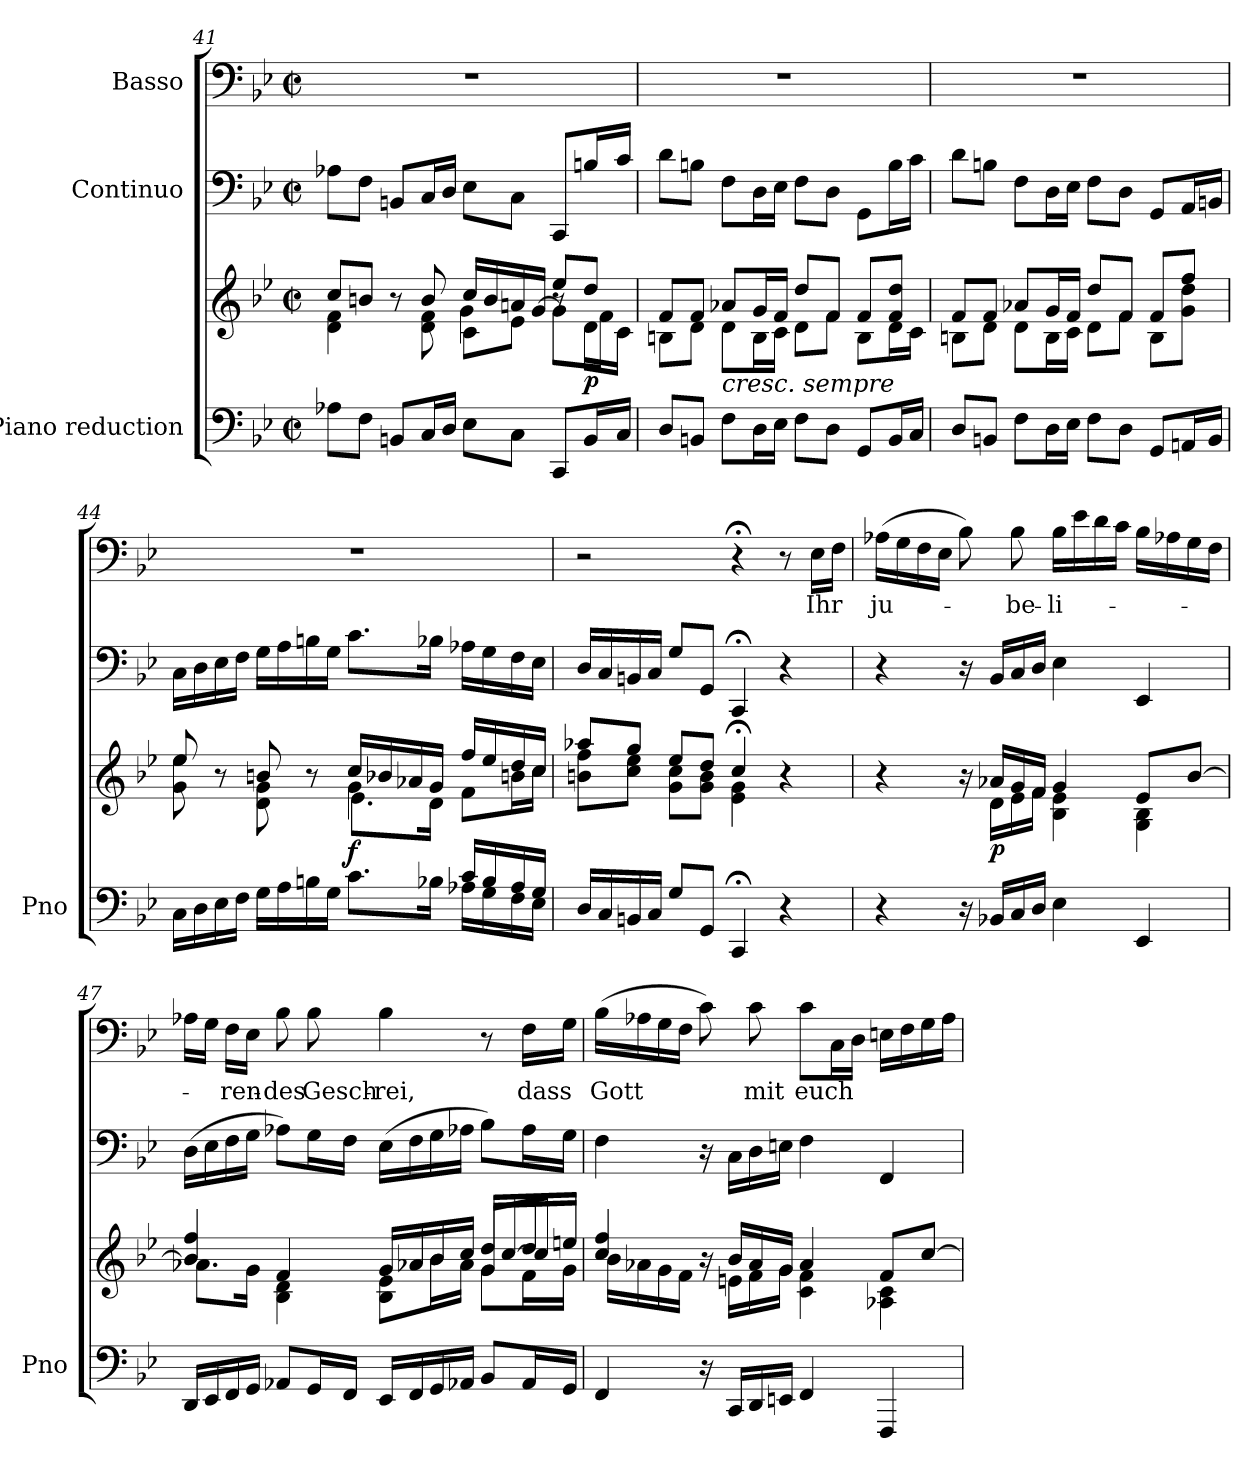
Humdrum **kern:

**kern	**kern	**dynam	**kern	**dynam	**kern	**text
*part3	*part3	*part3	*part2	*part2	*part1	*part1
*staff4	*staff3	*staff3/4	*staff2	*staff2	*staff1	*staff1
*I"Piano reduction	*	*	*I"Continuo	*	*I"Basso	*
*I'Pno	*	*	*	*	*	*
*clefF4	*clefG2	*	*clefF4	*	*clefF4	*
*k[b-e-]	*k[b-e-]	*	*k[b-e-]	*	*k[b-e-]	*
*M2/2	*M2/2	*	*M2/2	*	*M2/2	*
*met(c|)	*met(c|)	*	*met(c|)	*	*met(c|)	*
=41	=41	=41	=41	=41	=41	=41
*	*^	*	*	*	*	*
*	*	*^	*	*	*	*	*
8A-X\L	8cc/L	4d\ 4f\	4ryy	.	8A-X\L	.	1r	.
8F\J	8bn/J	.	.	.	8F\J	.	.	.
8BBn/L	8r	8ryy	4ryy	.	8BBn/L	.	.	.
16C/L	8b/	8d\ 8f\	.	.	16C/L	.	.	.
16D/JJ	.	.	.	.	16D/JJ	.	.	.
8E-\L	16cc/LL	8c\L	4g\	.	8E-\L	.	.	.
.	16b/	.	.	.	.	.	.	.
8C\J	16an/	8e-\J	.	.	8C\J	.	.	.
.	[<16g/JJ	.	.	.	.	.	.	.
8CC/L	8ee-/L	8r	8g\L]	.	8CC/L	.	.	.
!	!	!	!	!LO:DY:b	!	!	!	!
16BB/L	8dd/J	16d\LL	8f\J	p	16Bn/L	.	.	.
16C/JJ	.	16c\JJ	.	.	16c/JJ	.	.	.
*	*	*v	*v	*	*	*	*	*
!!LO:LB:g=z
=42	=42	=42	=42	=42	=42	=42	=42
8D/L	8f/L	8Bn\L	.	8d\L	.	1r	.
8BBn/J	8f/J	8d\J	.	8Bn\J	.	.	.
!	!LO:TX:b:i:t=cresc. sempre	!	!	!	!	!	!
8F\L	8a-X/L	8d\L	.	8F\L	.	.	.
16D\L	16g/L	16B\L	.	16D\L	.	.	.
16E-\JJ	16f/JJ	16c\JJ	.	16E-\JJ	.	.	.
8F\L	8dd/L	8d\L	.	8F\L	.	.	.
8D\J	8f/J	8f\J	.	8D\J	.	.	.
8GG/L	8f/L	8B\L	.	8GG\L	.	.	.
16BB/L	8f/ 8dd/J	16d\L	.	16B\L	.	.	.
16C/JJ	.	16c\JJ	.	16c\JJ	.	.	.
=43	=43	=43	=43	=43	=43	=43	=43
8D/L	8f/L	8Bn\L	.	8d\L	.	1r	.
8BBn/J	8f/J	8d\J	.	8Bn\J	.	.	.
8F\L	8a-X/L	8d\L	.	8F\L	.	.	.
16D\L	16g/L	16B\L	.	16D\L	.	.	.
16E-\JJ	16f/JJ	16c\JJ	.	16E-\JJ	.	.	.
8F\L	8dd/L	8d\L	.	8F\L	.	.	.
8D\J	8f/J	8f\J	.	8D\J	.	.	.
8GG/L	8f/L	8B\L	.	8GG/L	.	.	.
16AAn/L	8ff/J	8g\ 8dd\J	.	16AA/L	.	.	.
16BB/JJ	.	.	.	16BBn/JJ	.	.	.
=44	=44	=44	=44	=44	=44	=44	=44
*^	*	*^	*	*	*	*	*
2ryy	16C\LL	8ee-/	8g\ 8ee-\	2ryy	.	16C\LL	.	1r	.
.	16D\	.	.	.	.	16D\	.	.	.
.	16E-\	8r	8ryy	.	.	16E-\	.	.	.
.	16F\JJ	.	.	.	.	16F\JJ	.	.	.
.	16G\LL	8bn/	8d\ 8g\	.	.	16G\LL	.	.	.
.	16A\	.	.	.	.	16A\	.	.	.
.	16Bn\	8r	8ryy	.	.	16Bn\	.	.	.
.	16G\JJ	.	.	.	.	16G\JJ	.	.	.
!	!	!	!	!	!LO:DY:b	!	!	!	!
4ryy	8.c\L	16cc/LL	4g\	8.e-\L	f	8.c\L	.	.	.
.	.	16b-X/	.	.	.	.	.	.	.
.	.	16a-X/	.	.	.	.	.	.	.
.	16B-X\Jk	16g/JJ	.	16d\Jk	.	16B-X\Jk	.	.	.
16c/LL	16A-X\LL	16ff/LL	8f\L	4ryy	.	16A-X\LL	.	.	.
16B-/	16G\	16ee-/	.	.	.	16G\	.	.	.
16A-/	16F\	16dd/	16bn\L	.	.	16F\	.	.	.
16G/JJ	16E-\JJ	16cc/JJ	16cc\JJ	.	.	16E-\JJ	.	.	.
*v	*v	*	*	*	*	*	*	*	*
*	*	*v	*v	*	*	*	*	*
=45	=45	=45	=45	=45	=45	=45	=45
16D/LL	8aa-X/L	8bn\ 8ff\L	.	16D/LL	.	2r	.
16C/	.	.	.	16C/	.	.	.
16BBn/	8gg/J	8cc\ 8ee-\J	.	16BBn/	.	.	.
16C/JJ	.	.	.	16C/JJ	.	.	.
8G/L	8ee-/L	8g\ 8cc\L	.	8G/L	.	.	.
8GG/J	8dd/J	8g\ 8b\J	.	8GG/J	.	.	.
4CC;/	4cc;</	4e-\ 4g\	.	4CC;/	.	4r;<	.
4r	4r	4ryy	.	4r	.	8r	.
!	!	!	!	!	!	!	!LO:LY:b
.	.	.	.	.	.	16E-\LL	Ihr
.	.	.	.	.	.	16F\JJ	.
!!LO:LB:g=z
=46	=46	=46	=46	=46	=46	=46	=46
!	!	!	!	!	!	!	!LO:LY:b
4r	4r	4ryy	.	4r	.	(16A-X\LL	ju-
.	.	.	.	.	.	16G\	.
.	.	.	.	.	.	16F\	.
.	.	.	.	.	.	16E-\JJ	.
16r	16r	16ryy	.	16r	.	8B-\)	.
!	!	!	!LO:DY:b	!	!LO:DY:b	!	!
16BB-X/LL	16a-X/LL	16d\LL	p	16BB-/LL	other-dynamics	.	.
!	!	!	!	!	!	!	!LO:LY:b
16C/	16g/	16e-\	.	16C/	.	8B-\	-be-
16D/JJ	16f/JJ	16f\JJ	.	16D/JJ	.	.	.
!	!	!	!	!	!	!	!LO:LY:b
4E-\	4g/	4B-\ 4e-\	.	4E-\	.	16B-\LL	-li-
.	.	.	.	.	.	16e-\	.
.	.	.	.	.	.	16d\	.
.	.	.	.	.	.	16c\JJ	.
4EE-/	8e-/L	4G\ 4B-\	.	4EE-/	.	16B-\LL	.
.	.	.	.	.	.	16A-X\	.
.	[8b-/J	.	.	.	.	16G\	.
.	.	.	.	.	.	16F\JJ	.
=47	=47	=47	=47	=47	=47	=47	=47
*	*	*^	*	*	*	*	*
16DD/LL	4b-/] 4ff/	8.a-X\L	2.ryy	.	(16D\LL	.	16A-X\LL	.
16EE-/	.	.	.	.	16E-\	.	16G\JJ	.
!	!	!	!	!	!	!	!	!LO:LY:b
16FF/	.	.	.	.	16F\	.	16F\LL	-ren-
16GG/JJ	.	16g\Jk	.	.	16G\JJ	.	16E-\JJ	.
!	!	!	!	!	!	!	!	!LO:LY:b
8AA-X/L	4f/	4B-\ 4d\	.	.	8A-X\L)	.	8B-\	-des
!	!	!	!	!	!	!	!	!LO:LY:b
16GG/L	.	.	.	.	16G\L	.	8B-\	Gesch-
16FF/JJ	.	.	.	.	16F\JJ	.	.	.
!	!	!	!	!	!	!	!	!LO:LY:b
16EE-/LL	16g/LL	8B-\ 8e-\L	.	.	(16E-\LL	.	4B-\	-rei,
16FF/	16a-X/	.	.	.	16F\	.	.	.
16GG/	16b-/	16b-\L	.	.	16G\	.	.	.
16AA-X/JJ	16cc/JJ	16a-\JJ	.	.	16A-X\JJ	.	.	.
8BB-/L	16dd/LL	8g\L	8g/L	.	8B-\L)	.	8r	.
.	[<16cc/	.	.	.	.	.	.	.
!	!	!	!	!	!	!	!	!LO:LY:b
16AA-/L	16dd/	16f\L	8cc/J]	.	16A-\L	.	16F\LL	dass
16GG/JJ	16een/JJ	16g\JJ	.	.	16G\JJ	.	16G\JJ	.
*	*	*v	*v	*	*	*	*	*
=48	=48	=48	=48	=48	=48	=48	=48
!	!	!	!	!	!	!	!LO:LY:b
4FF/	4cc/ 4ff/	16b-\LL	.	4F\	.	(16B-\LL	Gott
.	.	16a-X\	.	.	.	16A-X\	.
.	.	16g\	.	.	.	16G\	.
.	.	16f\JJ	.	.	.	16F\JJ	.
16r	16r	16ryy	.	16r	.	8c\)	.
16CC/LL	16b-/LL	16en\LL	.	16C\LL	.	.	.
!	!	!	!	!	!	!	!LO:LY:b
16DD/	16a-/	16f\	.	16D\	.	8c\	mit
16EEn/JJ	16g/JJ	16g\JJ	.	16En\JJ	.	.	.
!	!	!	!	!	!	!	!LO:LY:b
4FF/	4a-/	4c\ 4f\	.	4F\	.	8c\L	euch
.	.	.	.	.	.	16C\L	.
.	.	.	.	.	.	16D\JJ	.
4FFF/	8f/L	4A-X\ 4c\	.	4FF/	.	16En\LL	.
.	.	.	.	.	.	16F\	.
.	[8cc/J	.	.	.	.	16G\	.
.	.	.	.	.	.	16A-\JJ	.
*	*v	*v	*	*	*	*	*
=	=	=	=	=	=	=
*-	*-	*-	*-	*-	*-	*-
